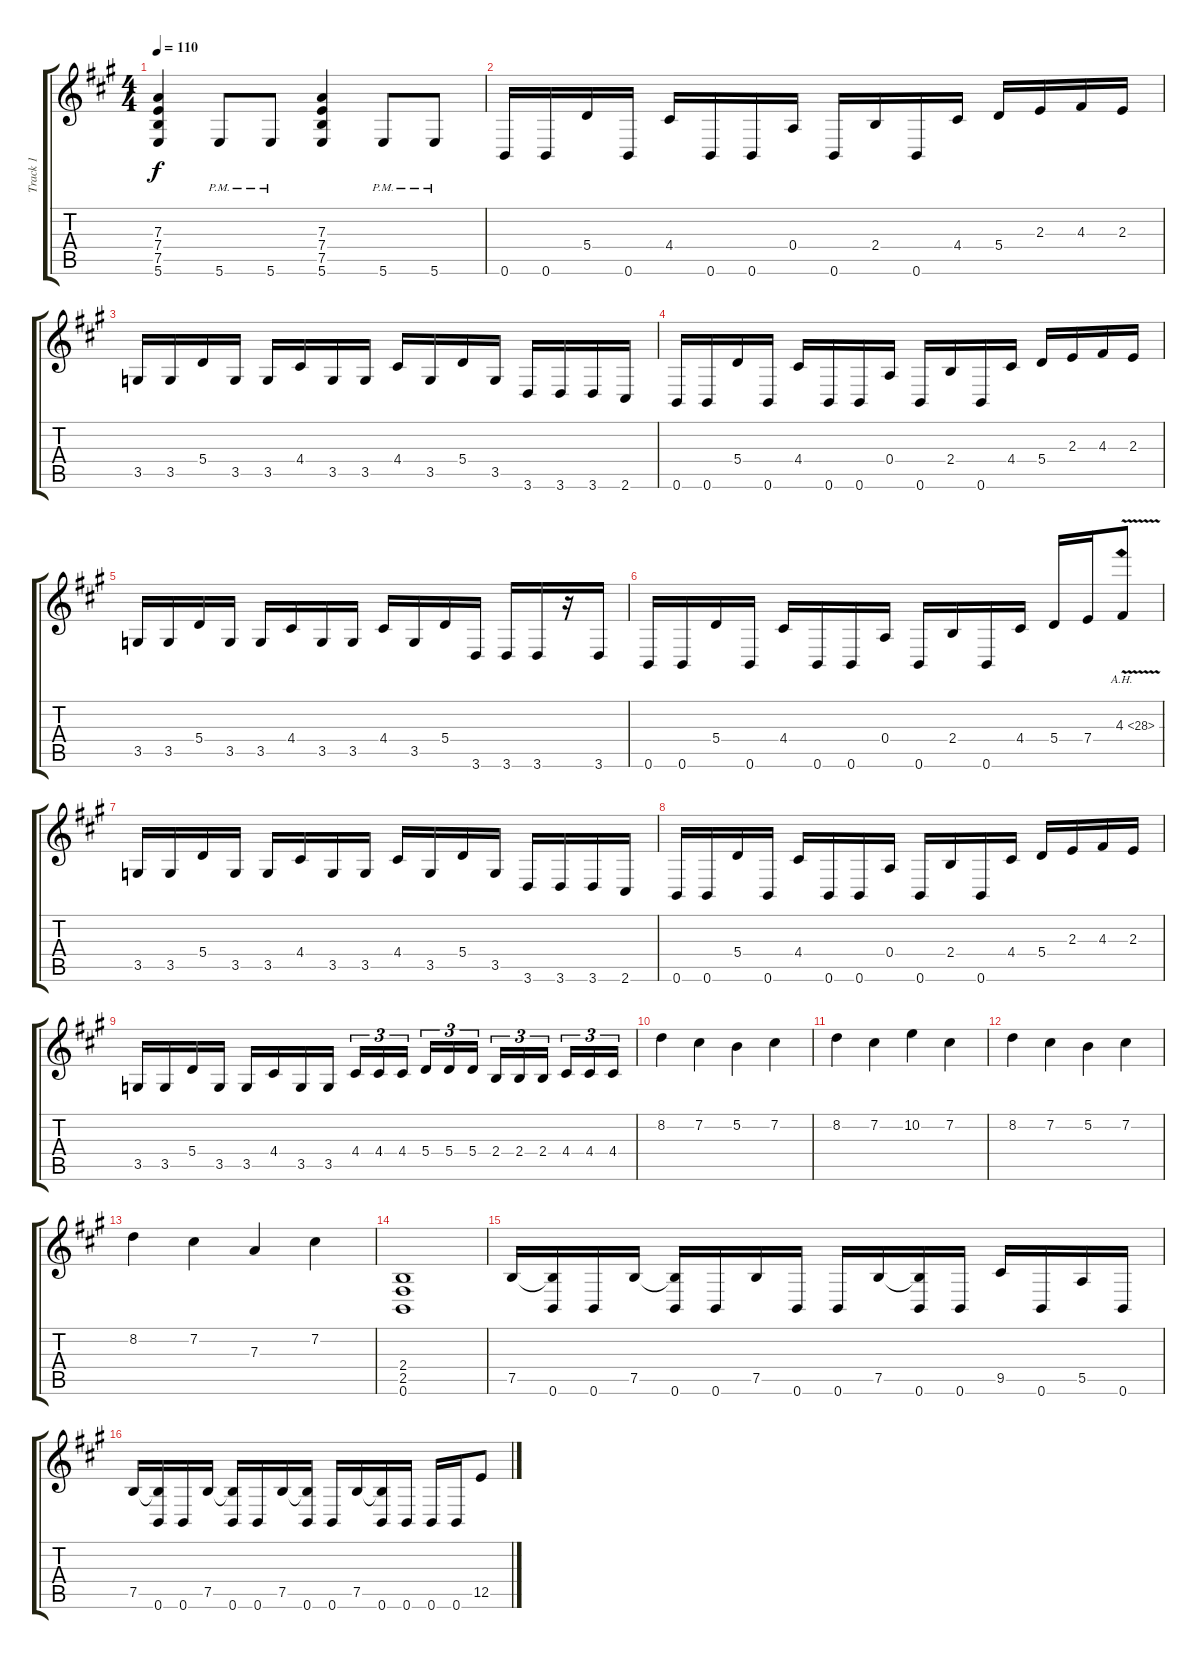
\track ("Track 1" "Track 1") {instrument distortionguitar}
\staff {score tabs}
\tuning (B3 Gb3 D3 A2 E2 B1) {hide}
\ts (4 4)
\tempo 110
\clef g2
\ks a
(7.3 7.4 7.5 5.6).4{dy f} 5.6{pm}.8 5.6{pm}.8 (7.3 7.4 7.5 5.6).4 5.6{pm}.8 5.6{pm}.8 |
0.6.16 0.6.16 5.4.16 0.6.16 4.4.16 0.6.16 0.6.16 0.4.16 0.6.16 2.4.16 0.6.16 4.4.16 5.4.16 2.3.16 4.3.16 2.3.16 |
3.5.16 3.5.16 5.4.16 3.5.16 3.5.16 4.4.16 3.5.16 3.5.16 4.4.16 3.5.16 5.4.16 3.5.16 3.6.16 3.6.16 3.6.16 2.6.16 |
0.6.16 0.6.16 5.4.16 0.6.16 4.4.16 0.6.16 0.6.16 0.4.16 0.6.16 2.4.16 0.6.16 4.4.16 5.4.16 2.3.16 4.3.16 2.3.16 |
3.5.16 3.5.16 5.4.16 3.5.16 3.5.16 4.4.16 3.5.16 3.5.16 4.4.16 3.5.16 5.4.16 3.6.16 3.6.16 3.6.16 r.16 3.6.16 |
0.6.16 0.6.16 5.4.16 0.6.16 4.4.16 0.6.16 0.6.16 0.4.16 0.6.16 2.4.16 0.6.16 4.4.16 5.4.16 7.4.16 4.3{ah 24 v}.8 |
3.5.16 3.5.16 5.4.16 3.5.16 3.5.16 4.4.16 3.5.16 3.5.16 4.4.16 3.5.16 5.4.16 3.5.16 3.6.16 3.6.16 3.6.16 2.6.16 |
0.6.16 0.6.16 5.4.16 0.6.16 4.4.16 0.6.16 0.6.16 0.4.16 0.6.16 2.4.16 0.6.16 4.4.16 5.4.16 2.3.16 4.3.16 2.3.16 |
3.5.16 3.5.16 5.4.16 3.5.16 3.5.16 4.4.16 3.5.16 3.5.16 4.4.16{tu (3 2)} 4.4.16{tu (3 2)} 4.4.16{tu (3 2) beam splitsecondary} 5.4.16{tu (3 2)} 5.4.16{tu (3 2)} 5.4.16{tu (3 2)} 2.4.16{tu (3 2)} 2.4.16{tu (3 2)} 2.4.16{tu (3 2) beam splitsecondary} 4.4.16{tu (3 2)} 4.4.16{tu (3 2)} 4.4.16{tu (3 2)} |
8.2.4 7.2.4 5.2.4 7.2.4 |
8.2.4 7.2.4 10.2.4 7.2.4 |
8.2.4 7.2.4 5.2.4 7.2.4 |
8.2.4 7.2.4 7.3.4 7.2.4 |
(2.4 2.5 0.6).1 |
7.5.16 (7.5{t} 0.6).16 0.6.16 7.5.16 (7.5{t} 0.6).16 0.6.16 7.5.16 0.6.16 0.6.16 7.5.16 (7.5{t} 0.6).16 0.6.16 9.5.16 0.6.16 5.5.16 0.6.16 |
7.5.16 (7.5{t} 0.6).16 0.6.16 7.5.16 (7.5{t} 0.6).16 0.6.16 7.5.16 (7.5{t} 0.6).16 0.6.16 7.5.16 (7.5{t} 0.6).16 0.6.16 0.6.16 0.6.16 12.5.8
